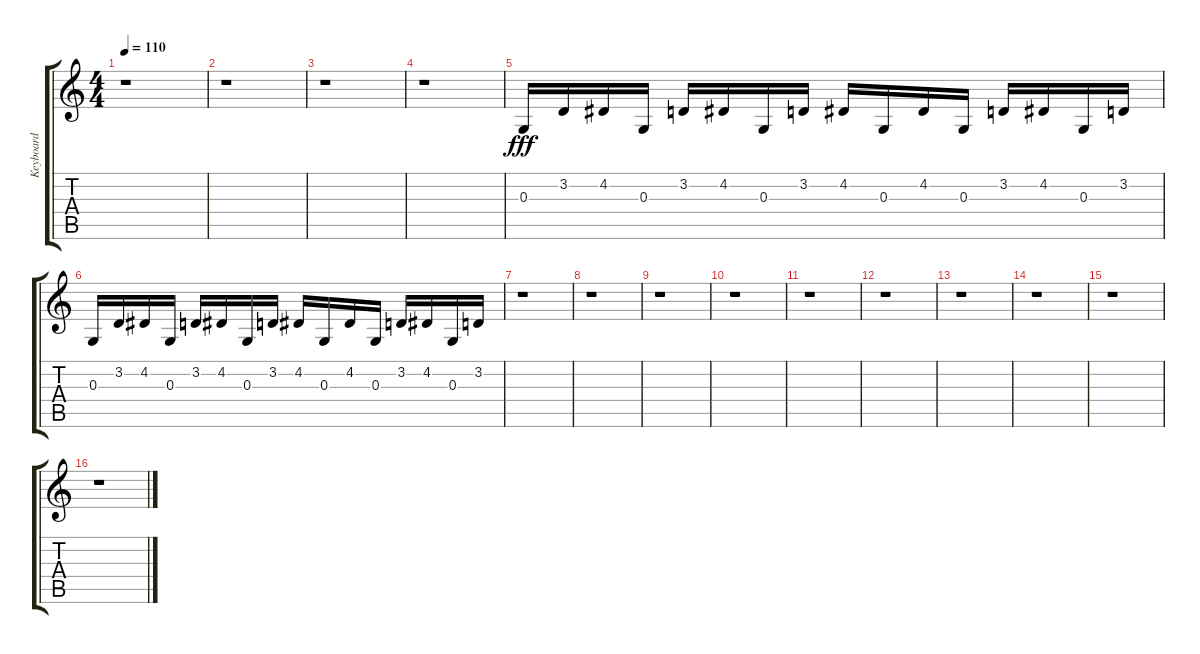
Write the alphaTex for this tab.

\track ("Keyboard" "Keyboard") {instrument electricpiano1}
\staff {score tabs}
\tuning (E4 B3 G3 D3 A2 E2) {hide}
\ts (4 4)
\tempo 110
\clef g2
\ks c
r.1{dy fff} |
r.1 |
r.1 |
r.1 |
0.3.16 3.2.16 4.2.16 0.3.16 3.2.16 4.2.16 0.3.16 3.2.16 4.2.16 0.3.16 4.2.16 0.3.16 3.2.16 4.2.16 0.3.16 3.2.16 |
0.3.16 3.2.16 4.2.16 0.3.16 3.2.16 4.2.16 0.3.16 3.2.16 4.2.16 0.3.16 4.2.16 0.3.16 3.2.16 4.2.16 0.3.16 3.2.16 |
r.1 |
r.1 |
r.1 |
r.1 |
r.1 |
r.1 |
r.1 |
r.1 |
r.1 |
r.1
